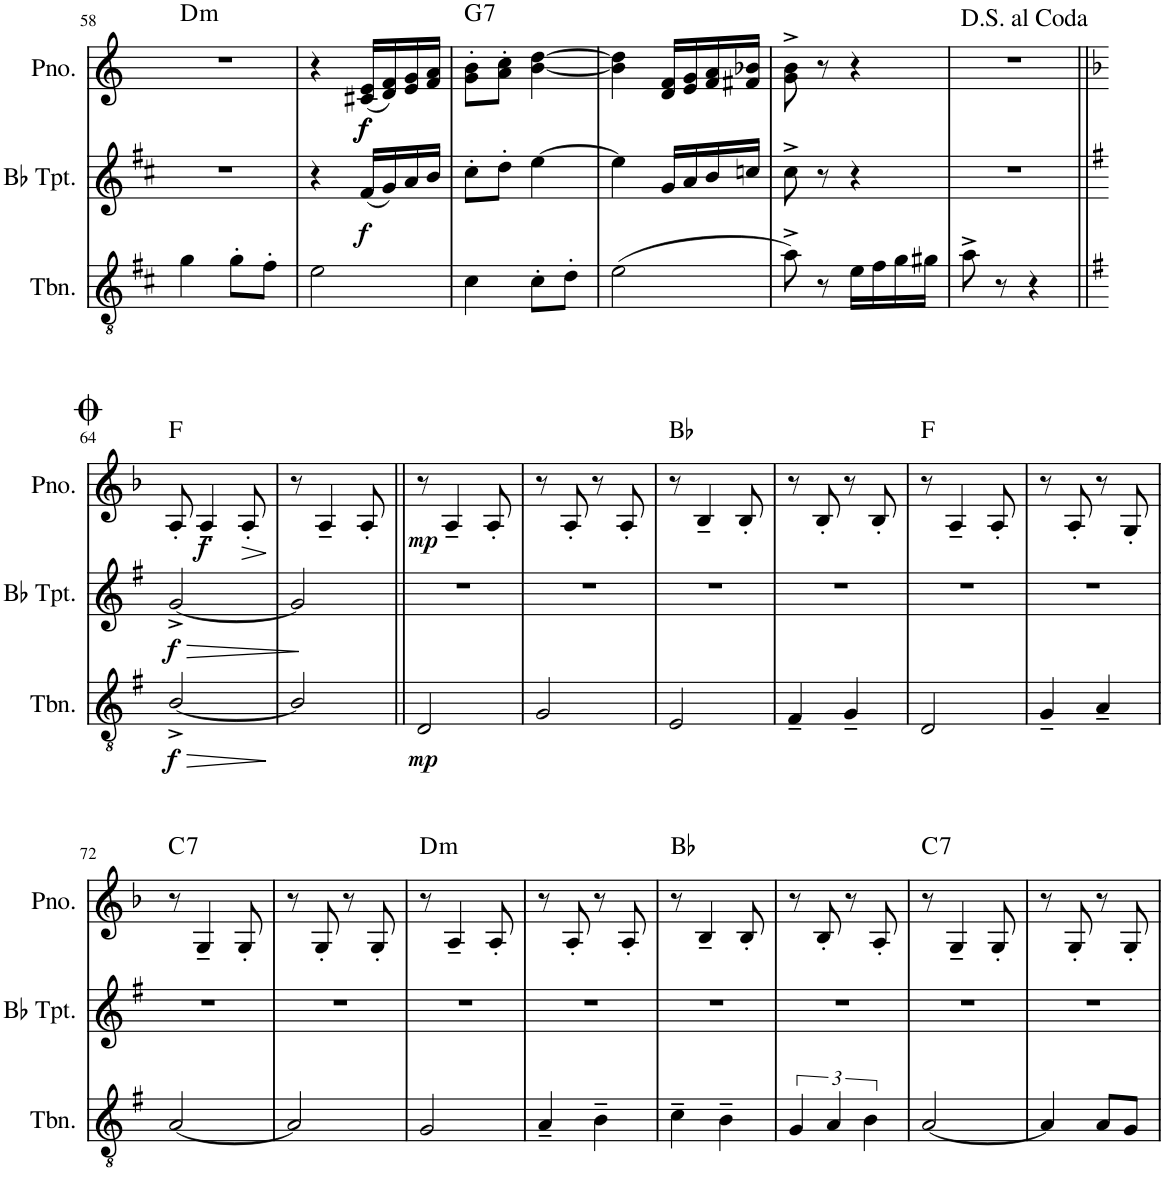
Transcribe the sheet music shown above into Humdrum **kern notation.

**kern	**dynam	**kern	**dynam	**kern	**dynam	**harte
*part3	*part3	*part2	*part2	*part1	*part1	*part1
*staff3	*staff3	*staff2	*staff2	*staff1	*staff1	*
*I"Trombone	*	*I"Bb Trumpet	*	*I"Piano	*	*
*I'Tbn.	*	*I'Bb Tpt.	*	*I'Pno.	*	*
!!LO:PB:g=z
*clefGv2	*	*clefG2	*	*clefG2	*	*
*Trd1c2	*	*Trd1c2	*	*	*	*
*k[f#c#]	*	*k[f#c#]	*	*k[]	*	*
*M2/4	*	*M2/4	*	*M2/4	*	*
=58	=58	=58	=58	=58	=58	=58
!	!	!	!	!	!	!LO:H:kt=m
4g\	.	2r	.	2r	.	D:min
8g'\L	.	.	.	.	.	.
8f#'\J	.	.	.	.	.	.
=59	=59	=59	=59	=59	=59	=59
2e\	.	4r	.	4r	.	.
!	!	!	!LO:DY:b	!	!LO:DY:b	!
!	!	!	!	!	!LO:DY:n=1:b	!
.	.	(16f#/LL	f	(16c#X/ 16e/LL	f f	.
.	.	16g/)	.	16d/ 16f/)	.	.
.	.	16a/	.	16e/ 16g/	.	.
.	.	16b/JJ	.	16f/ 16a/JJ	.	.
=60	=60	=60	=60	=60	=60	=60
!	!	!	!	!	!	!LO:H:kt=7
4c#\	.	8cc#'\L	.	8g\' 8b\'L	.	G:7
.	.	8dd'\J	.	8a\' 8cc\'J	.	.
8c#'\L	.	[4ee\	.	[4b\ [4dd\	.	.
8d'\J	.	.	.	.	.	.
=61	=61	=61	=61	=61	=61	=61
(2e\	.	4ee\]	.	4b\] 4dd\]	.	.
.	.	16g/LL	.	16d/ 16f/LL	.	.
.	.	16a/	.	16e/ 16g/	.	.
.	.	16b/	.	16f/ 16a/	.	.
.	.	16ccn/JJ	.	16f#X/ 16b-X/JJ	.	.
=62	=62	=62	=62	=62	=62	=62
8a^\)	.	8cc#^\	.	8g\^ 8b\^	.	.
8r	.	8r	.	8r	.	.
16e\LL	.	4r	.	4r	.	.
16f#\	.	.	.	.	.	.
16g\	.	.	.	.	.	.
16g#X\JJ	.	.	.	.	.	.
=63	=63	=63	=63	=63	=63	=63
8a^\	.	2r	.	2r	.	.
8r	.	.	.	.	.	.
4r	.	.	.	.	.	.
!!LO:LB:g=z
=64||	=64||	=64||	=64||	=64||	=64||	=64||
*k[f#]	*	*k[f#]	*	*k[b-]	*	*
!	!LO:HP:b	!	!LO:HP:b	!	!	!
!	!LO:DY:n=1:b	!	!LO:DY:n=1:b	!	!	!
[2B^/	> f	[2g^/	> f	8A'/	.	F:maj
!	!	!	!	!	!LO:DY:b	!
.	.	.	.	4A~/	f	.
!	!	!	!	!	!LO:HP:b	!
.	.	.	.	8A'/	>	.
.	]	.	]	.	]	.
=65	=65	=65	=65	=65	=65	=65
2B/]	.	2g/]	.	8r	.	.
.	.	.	.	4A~/	.	.
.	.	.	.	8A'/	.	.
=66||	=66||	=66||	=66||	=66||	=66||	=66||
!	!LO:DY:b	!	!	!	!LO:DY:b	!
2D/	mp	2r	.	8r	mp	.
.	.	.	.	4A~/	.	.
.	.	.	.	8A'/	.	.
=67	=67	=67	=67	=67	=67	=67
2G/	.	2r	.	8r	.	.
.	.	.	.	8A'/	.	.
.	.	.	.	8r	.	.
.	.	.	.	8A'/	.	.
=68	=68	=68	=68	=68	=68	=68
2E/	.	2r	.	8r	.	Bb:maj
.	.	.	.	4B-~/	.	.
.	.	.	.	8B-'/	.	.
=69	=69	=69	=69	=69	=69	=69
4F#~/	.	2r	.	8r	.	.
.	.	.	.	8B-'/	.	.
4G~/	.	.	.	8r	.	.
.	.	.	.	8B-'/	.	.
=70	=70	=70	=70	=70	=70	=70
2D/	.	2r	.	8r	.	F:maj
.	.	.	.	4A~/	.	.
.	.	.	.	8A'/	.	.
=71	=71	=71	=71	=71	=71	=71
4G~/	.	2r	.	8r	.	.
.	.	.	.	8A'/	.	.
4A~/	.	.	.	8r	.	.
.	.	.	.	8G'/	.	.
!!LO:LB:g=z
=72	=72	=72	=72	=72	=72	=72
!	!	!	!	!	!	!LO:H:kt=7
[2A/	.	2r	.	8r	.	C:7
.	.	.	.	4G~/	.	.
.	.	.	.	8G'/	.	.
=73	=73	=73	=73	=73	=73	=73
2A/]	.	2r	.	8r	.	.
.	.	.	.	8G'/	.	.
.	.	.	.	8r	.	.
.	.	.	.	8G'/	.	.
=74	=74	=74	=74	=74	=74	=74
!	!	!	!	!	!	!LO:H:kt=m
2G/	.	2r	.	8r	.	D:min
.	.	.	.	4A~/	.	.
.	.	.	.	8A'/	.	.
=75	=75	=75	=75	=75	=75	=75
4A~/	.	2r	.	8r	.	.
.	.	.	.	8A'/	.	.
4B~\	.	.	.	8r	.	.
.	.	.	.	8A'/	.	.
=76	=76	=76	=76	=76	=76	=76
4c~\	.	2r	.	8r	.	Bb:maj
.	.	.	.	4B-~/	.	.
4B~\	.	.	.	.	.	.
.	.	.	.	8B-'/	.	.
=77	=77	=77	=77	=77	=77	=77
6G/	.	2r	.	8r	.	.
.	.	.	.	8B-'/	.	.
6A/	.	.	.	.	.	.
.	.	.	.	8r	.	.
6B\	.	.	.	.	.	.
.	.	.	.	8A'/	.	.
=78	=78	=78	=78	=78	=78	=78
!	!	!	!	!	!	!LO:H:kt=7
[2A/	.	2r	.	8r	.	C:7
.	.	.	.	4G~/	.	.
.	.	.	.	8G'/	.	.
=79	=79	=79	=79	=79	=79	=79
4A/]	.	2r	.	8r	.	.
.	.	.	.	8G'/	.	.
8A/L	.	.	.	8r	.	.
8G/J	.	.	.	8G'/	.	.
=	=	=	=	=	=	=
*-	*-	*-	*-	*-	*-	*-
